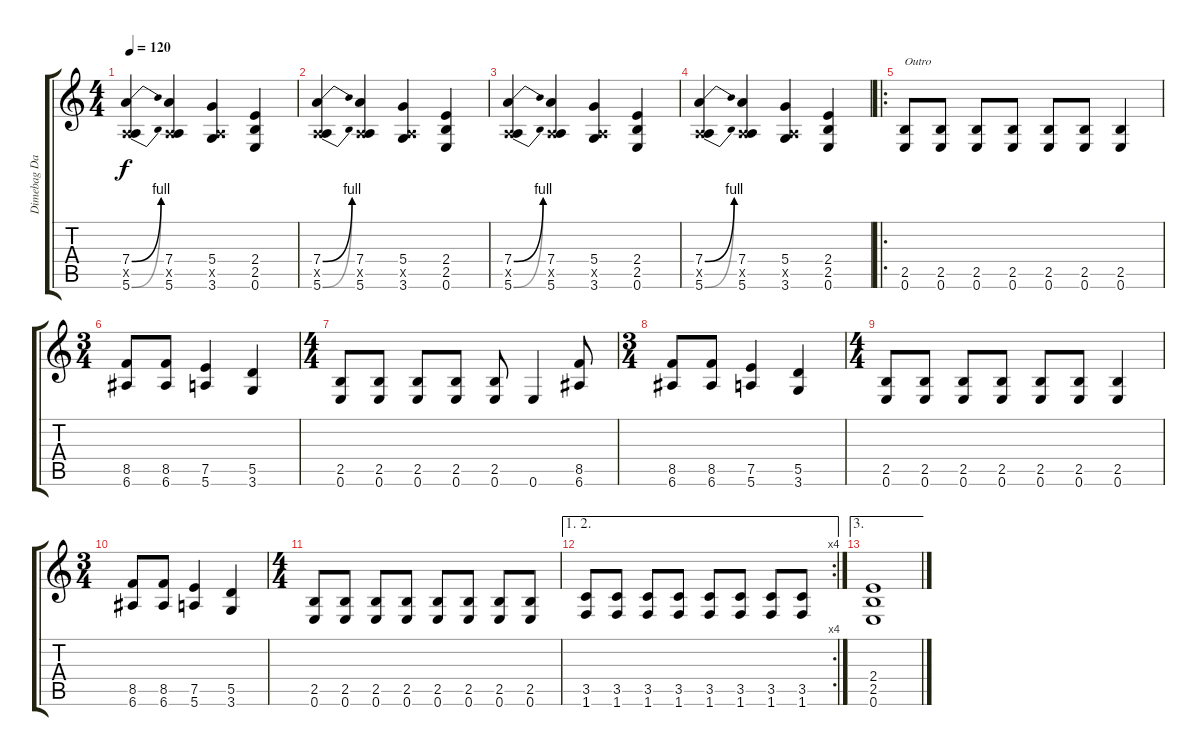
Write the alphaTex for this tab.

\track ("Dimebag Darrell" "Dimebag Da") {instrument overdrivenguitar}
\staff {score tabs}
\tuning (E4 B3 G3 D3 A2 E2) {hide}
\ts (4 4)
\tempo 120
\clef g2
\ks c
(7.4{be (bend 0 0 60 4)} 0.5{x} 5.6{be (bend 0 0 60 4)}).4{dy f} (7.4 0.5{x} 5.6).4 (5.4 0.5{x} 3.6).4 (2.4 2.5 0.6).4 |
(7.4{be (bend 0 0 60 4)} 0.5{x} 5.6{be (bend 0 0 60 4)}).4 (7.4 0.5{x} 5.6).4 (5.4 0.5{x} 3.6).4 (2.4 2.5 0.6).4 |
(7.4{be (bend 0 0 60 4)} 0.5{x} 5.6{be (bend 0 0 60 4)}).4 (7.4 0.5{x} 5.6).4 (5.4 0.5{x} 3.6).4 (2.4 2.5 0.6).4 |
(7.4{be (bend 0 0 60 4)} 0.5{x} 5.6{be (bend 0 0 60 4)}).4 (7.4 0.5{x} 5.6).4 (5.4 0.5{x} 3.6).4 (2.4 2.5 0.6).4 |
\ro
(2.5 0.6).8{txt "Outro"} (2.5 0.6).8 (2.5 0.6).8 (2.5 0.6).8 (2.5 0.6).8 (2.5 0.6).8 (2.5 0.6).4 |
\ts (3 4)
(8.5 6.6).8 (8.5 6.6).8 (7.5 5.6).4 (5.5 3.6).4 |
\ts (4 4)
(2.5 0.6).8 (2.5 0.6).8 (2.5 0.6).8 (2.5 0.6).8 (2.5 0.6).8 0.6.4 (8.5 6.6).8 |
\ts (3 4)
(8.5 6.6).8 (8.5 6.6).8 (7.5 5.6).4 (5.5 3.6).4 |
\ts (4 4)
(2.5 0.6).8 (2.5 0.6).8 (2.5 0.6).8 (2.5 0.6).8 (2.5 0.6).8 (2.5 0.6).8 (2.5 0.6).4 |
\ts (3 4)
(8.5 6.6).8 (8.5 6.6).8 (7.5 5.6).4 (5.5 3.6).4 |
\ts (4 4)
(2.5 0.6).8 (2.5 0.6).8 (2.5 0.6).8 (2.5 0.6).8 (2.5 0.6).8 (2.5 0.6).8 (2.5 0.6).8 (2.5 0.6).8 |
\ae (1 2)
\rc 4
(3.5 1.6).8 (3.5 1.6).8 (3.5 1.6).8 (3.5 1.6).8 (3.5 1.6).8 (3.5 1.6).8 (3.5 1.6).8 (3.5 1.6).8 |
\ae 3
(2.4 2.5 0.6).1
